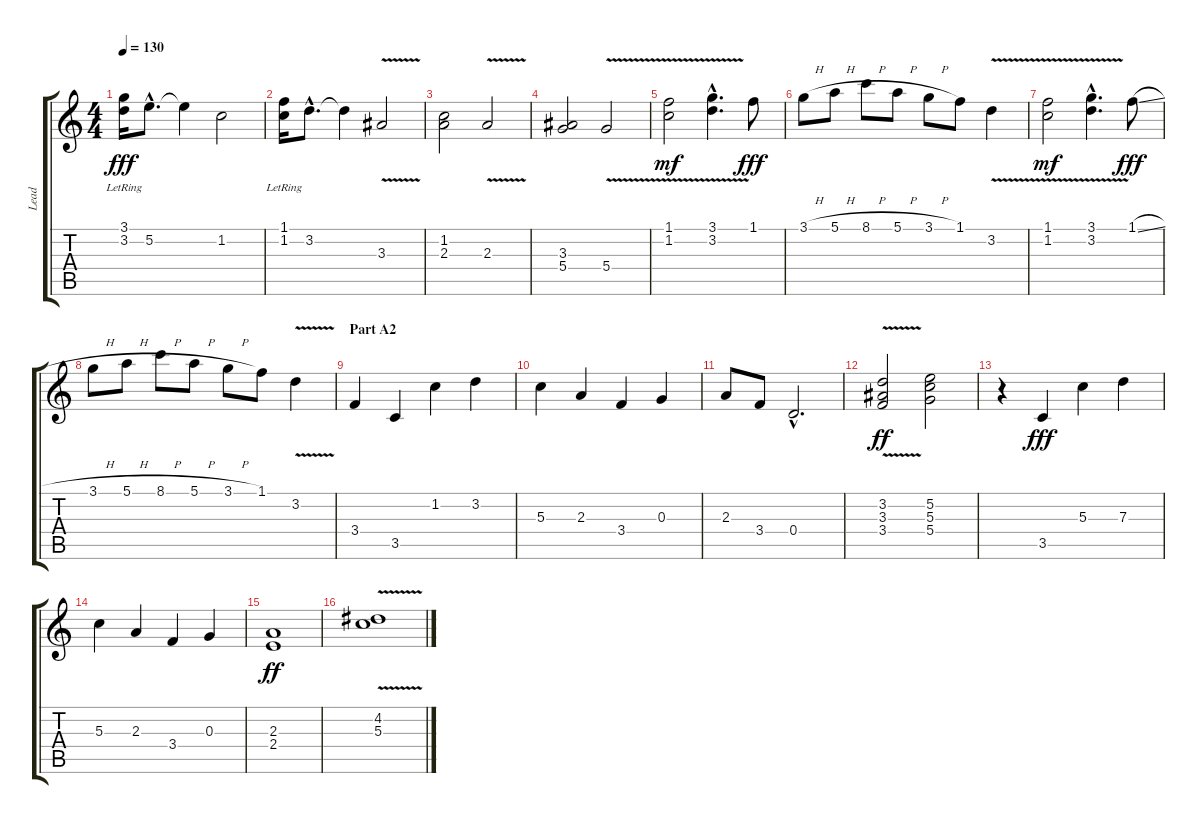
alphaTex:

\track ("Lead" "Lead") {instrument acousticguitarnylon}
\staff {score tabs}
\tuning (E4 B3 G3 D3 A2 E2) {hide}
\ts (4 4)
\tempo 130
\clef g2
\ks c
(3.1{lr} 3.2).16{dy fff} 5.2{hac}.8{d} 5.2{t}.4 1.2.2 |
(1.1{lr} 1.2).16 3.2{hac}.8{d} 3.2{t}.4 3.3{v}.2 |
(1.2 2.3).2 2.3{v}.2 |
(3.3 5.4).2 5.4{v}.2 |
(1.1{v} 1.2).2{dy mf} (3.1{v hac} 3.2{hac}).4{d} 1.1.8{dy fff} |
3.1{h}.8 5.1{h}.8 8.1{h}.8 5.1{h}.8 3.1{h}.8 1.1.8 3.2{v}.4 |
(1.1{v} 1.2).2{dy mf} (3.1{v hac} 3.2{hac}).4{d} 1.1{sl}.8{dy fff} |
3.1{h}.8 5.1{h}.8 8.1{h}.8 5.1{h}.8 3.1{h}.8 1.1.8 3.2{v}.4 |
\section ("" "Part A2")
3.4.4{volume 16 instrument electricguitarmuted} 3.5.4 1.2.4 3.2.4 |
5.3.4 2.3.4 3.4.4 0.3.4 |
2.3.8 3.4.8 0.4{hac}.2{d} |
(3.2{v} 3.3 3.4).2{dy ff} (5.2 5.3 5.4).2 |
r.4 3.5.4{dy fff} 5.3.4 7.3.4 |
5.3.4 2.3.4 3.4.4 0.3.4 |
(2.3 2.4).1{dy ff} |
(4.2 5.3{v}).1
